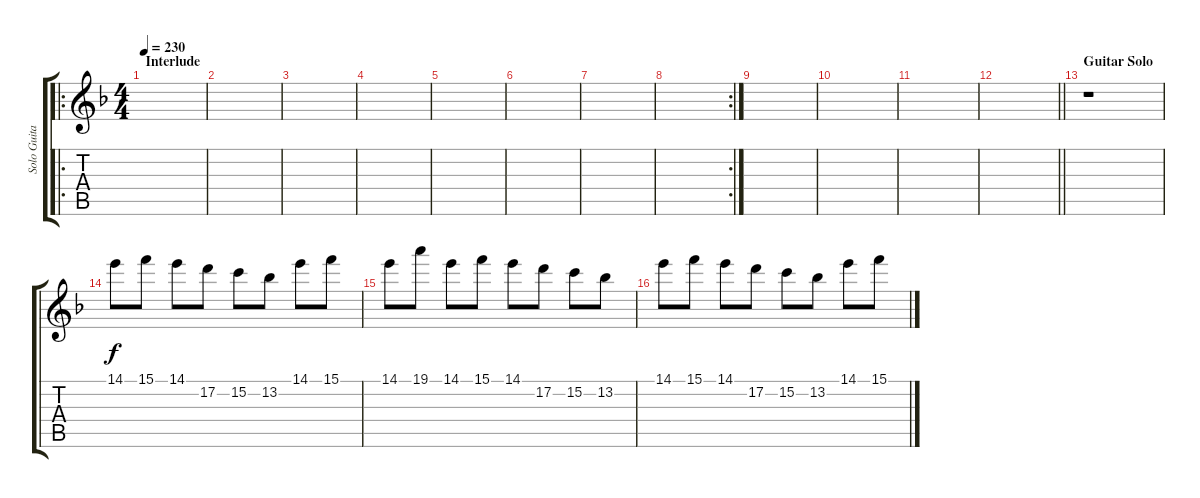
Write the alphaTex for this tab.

\track ("Solo Guitar" "Solo Guita") {instrument overdrivenguitar}
\staff {score tabs}
\tuning (D4 A3 F3 C3 G2 D2) {hide}
\ro
\ts (4 4)
\section ("" "Interlude")
\tempo 230
\clef g2
\ks f
|
|
|
|
|
|
|
\rc 2
|
|
|
|
\barLineRight lightlight
|
\section ("" "Guitar Solo")
r.1 |
14.1.8 15.1.8 14.1.8 17.2.8 15.2.8 13.2.8 14.1.8 15.1.8 |
14.1.8 19.1.8 14.1.8 15.1.8 14.1.8 17.2.8 15.2.8 13.2.8 |
14.1.8 15.1.8 14.1.8 17.2.8 15.2.8 13.2.8 14.1.8 15.1.8
